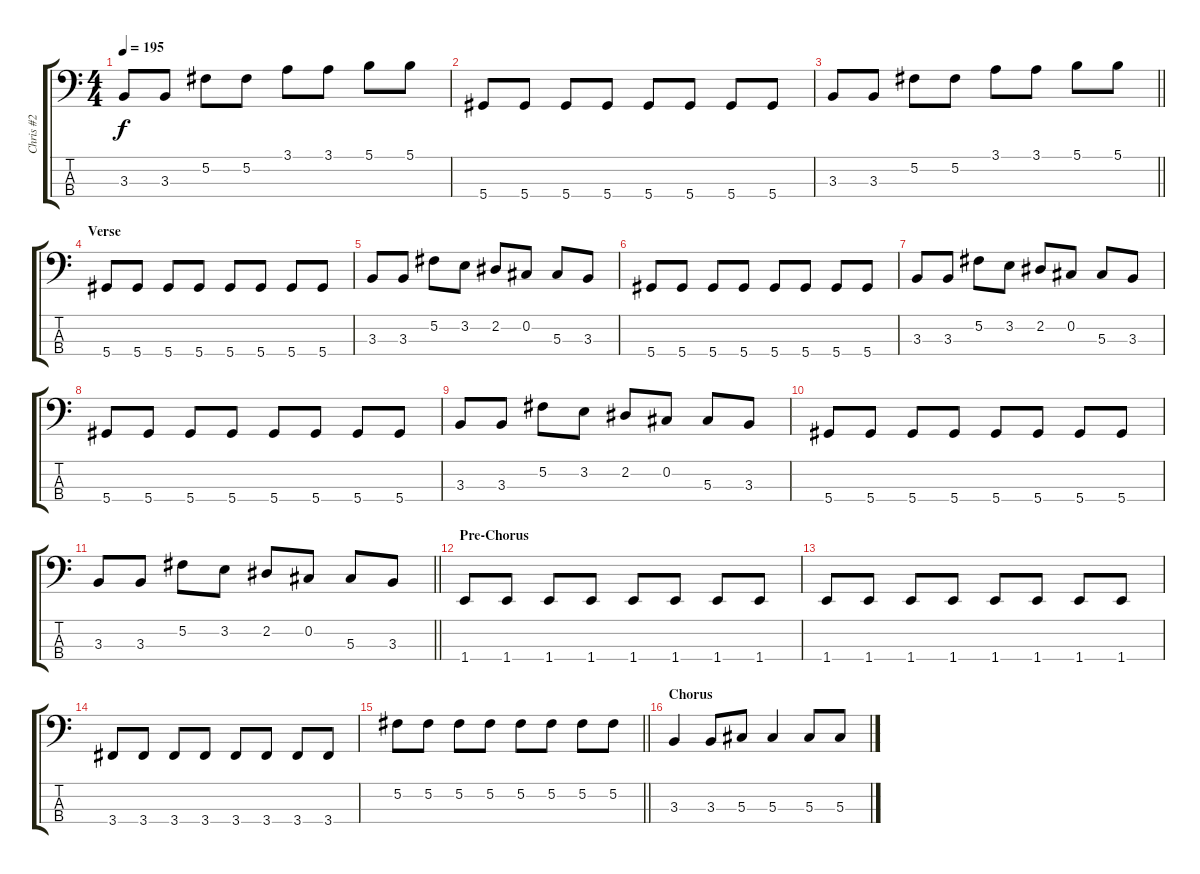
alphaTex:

\track ("Chris #2" "Chris #2") {instrument electricbasspick}
\staff {score tabs}
\tuning (Gb2 Db2 Ab1 Eb1) {hide}
\ts (4 4)
\tempo 195
\clef f4
\ks c
3.3.8{dy f} 3.3.8 5.2.8 5.2.8 3.1.8 3.1.8 5.1.8 5.1.8 |
5.4.8 5.4.8 5.4.8 5.4.8 5.4.8 5.4.8 5.4.8 5.4.8 |
\barLineRight lightlight
3.3.8 3.3.8 5.2.8 5.2.8 3.1.8 3.1.8 5.1.8 5.1.8 |
\section ("" "Verse")
5.4.8 5.4.8 5.4.8 5.4.8 5.4.8 5.4.8 5.4.8 5.4.8 |
3.3.8 3.3.8 5.2.8 3.2.8 2.2.8 0.2.8 5.3.8 3.3.8 |
5.4.8 5.4.8 5.4.8 5.4.8 5.4.8 5.4.8 5.4.8 5.4.8 |
3.3.8 3.3.8 5.2.8 3.2.8 2.2.8 0.2.8 5.3.8 3.3.8 |
5.4.8 5.4.8 5.4.8 5.4.8 5.4.8 5.4.8 5.4.8 5.4.8 |
3.3.8 3.3.8 5.2.8 3.2.8 2.2.8 0.2.8 5.3.8 3.3.8 |
5.4.8 5.4.8 5.4.8 5.4.8 5.4.8 5.4.8 5.4.8 5.4.8 |
\barLineRight lightlight
3.3.8 3.3.8 5.2.8 3.2.8 2.2.8 0.2.8 5.3.8 3.3.8 |
\section ("" "Pre-Chorus")
1.4.8 1.4.8 1.4.8 1.4.8 1.4.8 1.4.8 1.4.8 1.4.8 |
1.4.8 1.4.8 1.4.8 1.4.8 1.4.8 1.4.8 1.4.8 1.4.8 |
3.4.8 3.4.8 3.4.8 3.4.8 3.4.8 3.4.8 3.4.8 3.4.8 |
\barLineRight lightlight
5.2.8 5.2.8 5.2.8 5.2.8 5.2.8 5.2.8 5.2.8 5.2.8 |
\section ("" "Chorus")
3.3.4 3.3.8 5.3.8 5.3.4 5.3.8 5.3.8
